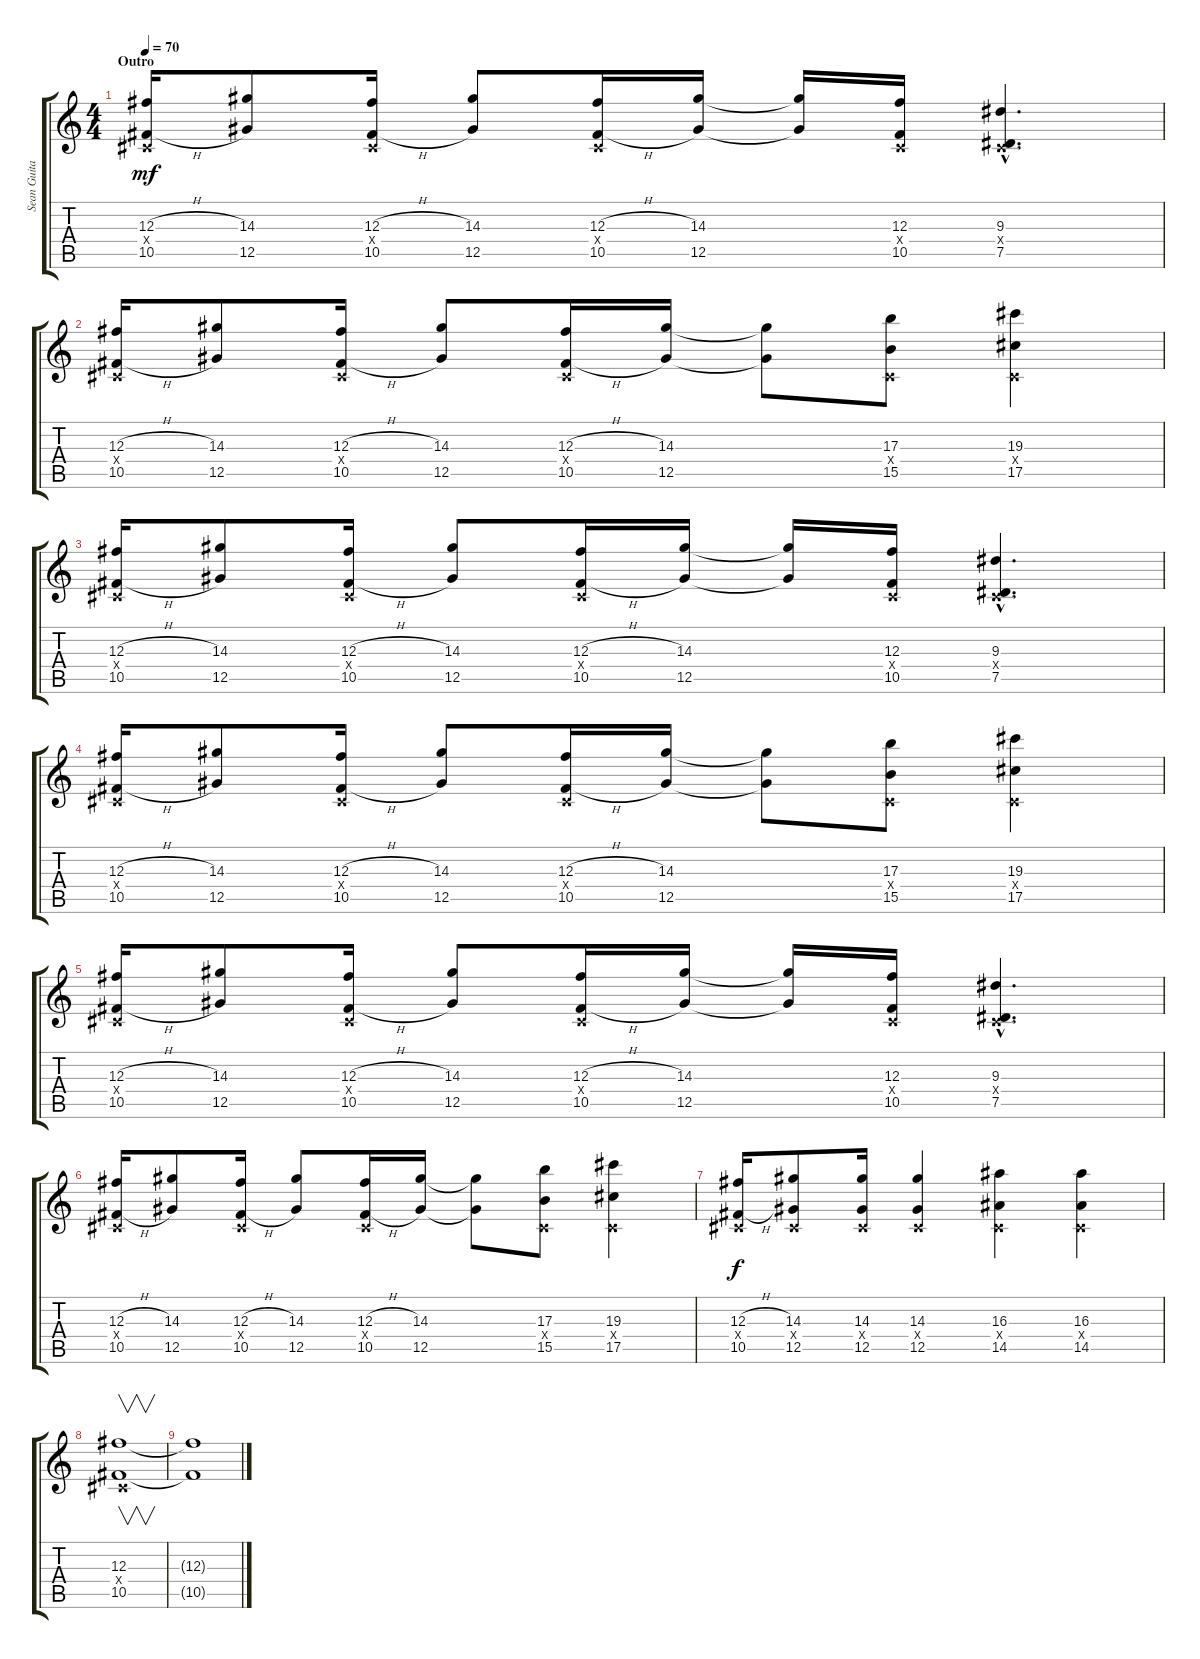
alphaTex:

\track ("Sean Guitar" "Sean Guita") {instrument distortionguitar}
\staff {score tabs}
\tuning (Eb4 Bb3 Gb3 Db3 Ab2 Eb2) {hide}
\ts (4 4)
\section ("" "Outro")
\tempo 70
\clef g2
\ks c
(12.3{h} 0.4{x} 10.5{h}).16{dy mf volume 10} (14.3 12.5).8 (12.3{h} 0.4{x} 10.5{h}).16 (14.3 12.5).8 (12.3{h} 0.4{x} 10.5{h}).16 (14.3 12.5).16 (14.3{t} 12.5{t}).16 (12.3 0.4{x} 10.5).16 (9.3{hac} 0.4{hac x} 7.5{hac}).4{d} |
(12.3{h} 0.4{x} 10.5{h}).16 (14.3 12.5).8 (12.3{h} 0.4{x} 10.5{h}).16 (14.3 12.5).8 (12.3{h} 0.4{x} 10.5{h}).16 (14.3 12.5).16 (14.3{t} 12.5{t}).8 (17.3 0.4{x} 15.5).8 (19.3 0.4{x} 17.5).4 |
(12.3{h} 0.4{x} 10.5{h}).16{volume 10} (14.3 12.5).8 (12.3{h} 0.4{x} 10.5{h}).16 (14.3 12.5).8 (12.3{h} 0.4{x} 10.5{h}).16 (14.3 12.5).16 (14.3{t} 12.5{t}).16 (12.3 0.4{x} 10.5).16 (9.3{hac} 0.4{hac x} 7.5{hac}).4{d} |
(12.3{h} 0.4{x} 10.5{h}).16 (14.3 12.5).8 (12.3{h} 0.4{x} 10.5{h}).16 (14.3 12.5).8 (12.3{h} 0.4{x} 10.5{h}).16 (14.3 12.5).16 (14.3{t} 12.5{t}).8 (17.3 0.4{x} 15.5).8 (19.3 0.4{x} 17.5).4 |
(12.3{h} 0.4{x} 10.5{h}).16{volume 10} (14.3 12.5).8 (12.3{h} 0.4{x} 10.5{h}).16 (14.3 12.5).8 (12.3{h} 0.4{x} 10.5{h}).16 (14.3 12.5).16 (14.3{t} 12.5{t}).16 (12.3 0.4{x} 10.5).16 (9.3{hac} 0.4{hac x} 7.5{hac}).4{d} |
(12.3{h} 0.4{x} 10.5{h}).16 (14.3 12.5).8 (12.3{h} 0.4{x} 10.5{h}).16 (14.3 12.5).8 (12.3{h} 0.4{x} 10.5{h}).16 (14.3 12.5).16 (14.3{t} 12.5{t}).8 (17.3 0.4{x} 15.5).8 (19.3 0.4{x} 17.5).4 |
(12.3{h} 0.4{x} 10.5{h}).16{dy f} (14.3 0.4{x} 12.5).8 (14.3 0.4{x} 12.5).16 (14.3 0.4{x} 12.5).4 (16.3 0.4{x} 14.5).4 (16.3 0.4{x} 14.5).4 |
(12.3 0.4{x} 10.5).1{v volume 0} |
(12.3{t} 10.5{t}).1
